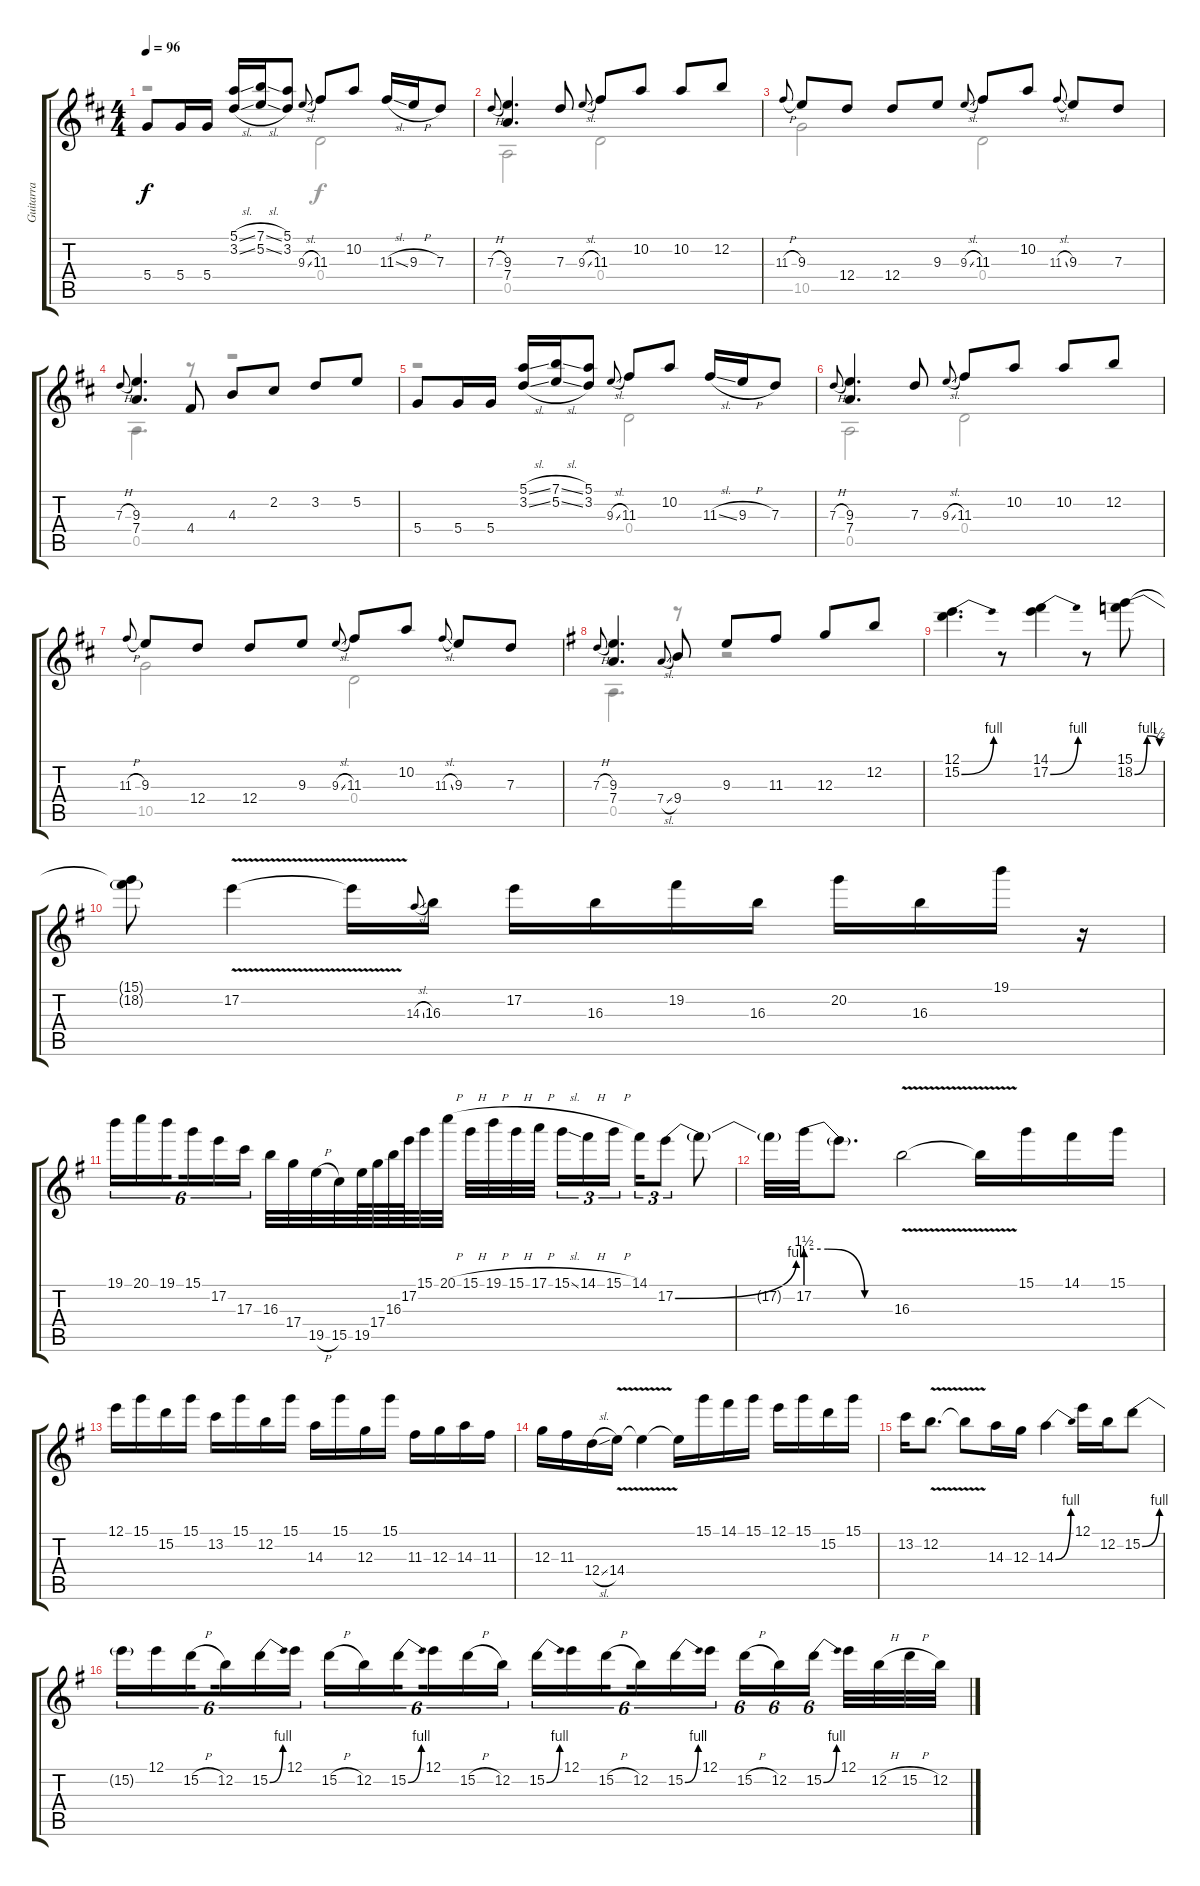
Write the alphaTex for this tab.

\track ("Guitarra" "Guitarra") {instrument overdrivenguitar}
\staff {score tabs}
\tuning (E4 B3 G3 D3 A2 E2) {hide}
\voice
\ts (4 4)
\tempo 96
\clef g2
\ks d
5.4.8{dy f} 5.4.16 5.4.16 (5.1{sl} 3.2{sl}).16 (7.1{sl} 5.2{sl}).16 (5.1 3.2).8 9.3{sl}.8{gr onbeat} 11.3.8 10.2.8 11.3{sl}.16 9.3{h}.16 7.3.8 |
7.3{h}.8{gr onbeat} (9.3 7.4).4{d} 7.3.8 9.3{sl}.8{gr onbeat} 11.3.8 10.2.8 10.2.8 12.2.8 |
11.3{h}.8{gr onbeat} 9.3.8 12.4.8 12.4.8 9.3.8 9.3{sl}.8{gr onbeat} 11.3.8 10.2.8 11.3{sl}.8{gr onbeat} 9.3.8 7.3.8 |
7.3{h}.8{gr onbeat} (9.3 7.4).4{d} 4.4.8 4.3.8 2.2.8 3.2.8 5.2.8 |
5.4.8 5.4.16 5.4.16 (5.1{sl} 3.2{sl}).16 (7.1{sl} 5.2{sl}).16 (5.1 3.2).8 9.3{sl}.8{gr onbeat} 11.3.8 10.2.8 11.3{sl}.16 9.3{h}.16 7.3.8 |
7.3{h}.8{gr onbeat} (9.3 7.4).4{d} 7.3.8 9.3{sl}.8{gr onbeat} 11.3.8 10.2.8 10.2.8 12.2.8 |
11.3{h}.8{gr onbeat} 9.3.8 12.4.8 12.4.8 9.3.8 9.3{sl}.8{gr onbeat} 11.3.8 10.2.8 11.3{sl}.8{gr onbeat} 9.3.8 7.3.8 |
\ks eminor
7.3{h}.8{gr onbeat} (9.3 7.4).4{d} 7.4{sl}.8{gr onbeat} 9.4.8 9.3.8 11.3.8 12.3.8 12.2.8 |
(12.1 15.2{be (bend 0 0 60 4)}).4{d} r.8 (14.1 17.2{be (bend 0 0 60 4)}).4 r.8 (15.1 18.2{be (bendrelease 0 0 10 4 30 4 60 2)}).8 |
(15.1{t} 18.2{t}).8 17.2{v}.4 17.2{t}.16 14.3{sl}.8{gr onbeat} 16.3.16 17.2.16 16.3.16 19.2.16 16.3.16 20.2.16 16.3.16 19.1.16 r.16 |
19.1.16{tu (6 4)} 20.1.16{tu (6 4)} 19.1.16{tu (6 4) beam splitsecondary} 15.1.16{tu (6 4)} 17.2.16{tu (6 4)} 17.3.16{tu (6 4)} 16.3.32 17.4.32 19.5{h}.32 15.5.32 19.5.64 17.4.64 16.3.64 17.2.64 15.1.32 20.1{h}.32 15.1{h}.32 19.1{h}.32 15.1{h}.32 17.1{h}.32{beam splitsecondary} 15.1{sl}.16{tu (3 2)} 14.1{h}.16{tu (3 2)} 15.1{h}.16{tu (3 2)} 14.1.16{tu (3 2)} 17.2{be (bend 0 0 60 4)}.8{tu (3 2)} 17.2{t}.8 |
17.2{t}.32 17.2{be (custom 0 6 15 6 40 0 60 0)}.32 17.2{t}.8{d} 16.3{v}.2 16.3{t}.16 15.1.16 14.1.16 15.1.16 |
12.1.16 15.1.16 15.2.16 15.1.16 13.2.16 15.1.16 12.2.16 15.1.16 14.3.16 15.1.16 12.3.16 15.1.16 11.3.16 12.3.16 14.3.16 11.3.16 |
12.3.16 11.3.16 12.4{sl}.16 14.4{v}.16 14.4{t}.4 14.4{t}.16 15.1.16 14.1.16 15.1.16 12.1.16 15.1.16 15.2.16 15.1.16 |
13.2.16 12.2{v}.8{d} 12.2{t}.8 14.3.16 12.3.16 14.3{be (bend 0 0 60 4)}.4 12.1.16 12.2.16 15.2{be (bend 0 0 60 4)}.8 |
15.2{t}.16{tu (6 4)} 12.1.16{tu (6 4)} 15.2{h}.16{tu (6 4) beam splitsecondary} 12.2.16{tu (6 4)} 15.2{be (bend 0 0 60 4)}.16{tu (6 4)} 12.1.16{tu (6 4)} 15.2{h}.16{tu (6 4)} 12.2.16{tu (6 4)} 15.2{be (bend 0 0 60 4)}.16{tu (6 4) beam splitsecondary} 12.1.16{tu (6 4)} 15.2{h}.16{tu (6 4)} 12.2.16{tu (6 4)} 15.2{be (bend 0 0 60 4)}.16{tu (6 4)} 12.1.16{tu (6 4)} 15.2{h}.16{tu (6 4) beam splitsecondary} 12.2.16{tu (6 4)} 15.2{be (bend 0 0 60 4)}.16{tu (6 4)} 12.1.16{tu (6 4)} 15.2{h}.16{tu (6 4)} 12.2.16{tu (6 4)} 15.2{be (bend 0 0 60 4)}.16{tu (6 4) beam splitsecondary} 12.1.32 12.2{h}.32 15.2{h}.32 12.2.32
\voice
\clef g2
\ottava regular
\simile none
\ks d
r.2{dy f} 0.4.2 |
0.5.2 0.4.2 |
10.5.2 0.4.2 |
0.5.4{d} r.8 r.2 |
r.2 0.4.2 |
0.5.2 0.4.2 |
10.5.2 0.4.2 |
\ks eminor
0.5.4{d} r.8 r.2 |
|
|
|
|
|
|
|
